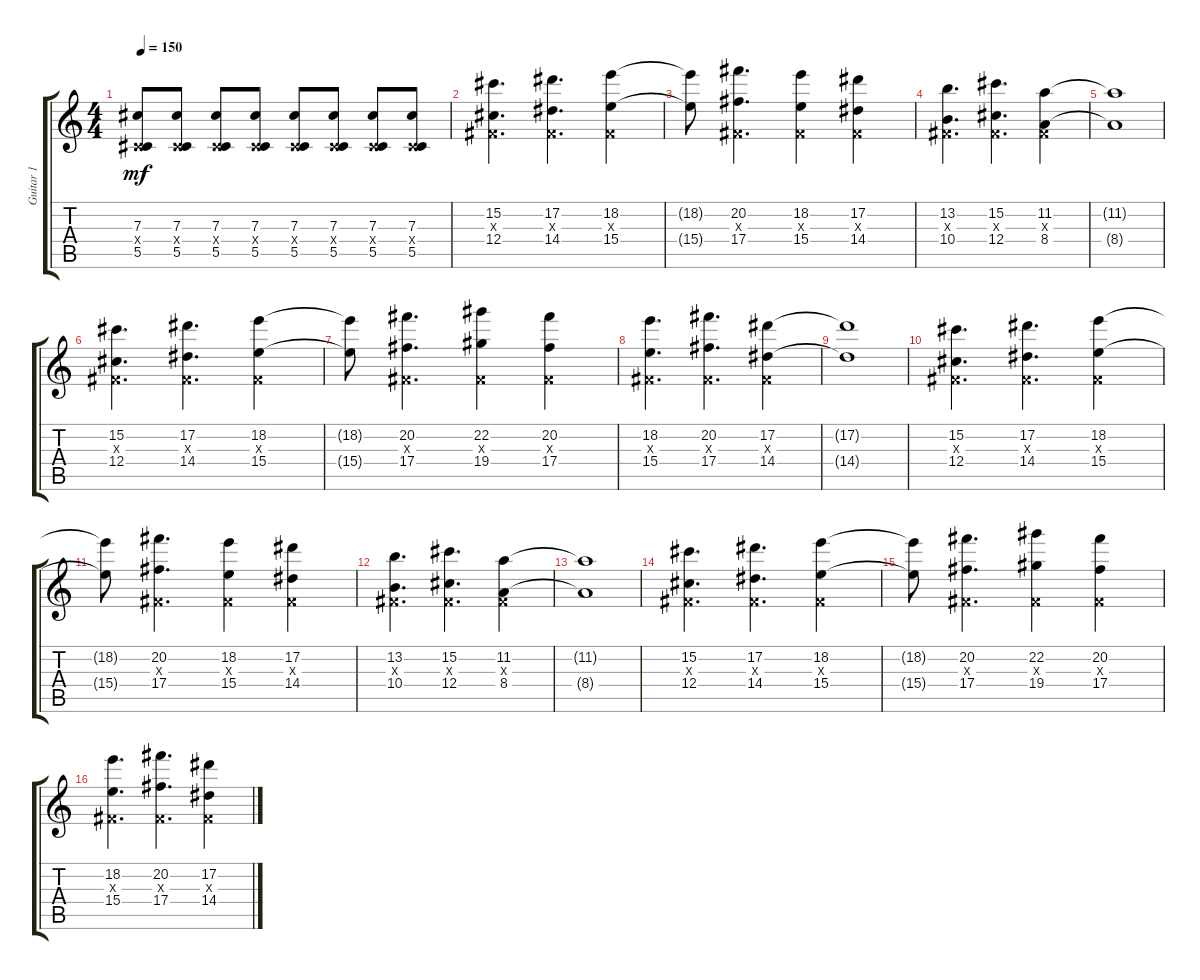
\track ("Guitar 1" "Guitar 1") {instrument acousticguitarsteel}
\staff {score tabs}
\tuning (Eb4 Bb3 Gb3 Db3 Ab2 Db2) {hide}
\ts (4 4)
\tempo 150
\clef g2
\ks c
(7.3 0.4{x} 5.5).8{dy mf} (7.3 0.4{x} 5.5).8 (7.3 0.4{x} 5.5).8 (7.3 0.4{x} 5.5).8 (7.3 0.4{x} 5.5).8 (7.3 0.4{x} 5.5).8 (7.3 0.4{x} 5.5).8 (7.3 0.4{x} 5.5).8 |
(15.2 0.3{x} 12.4).4{d} (17.2 0.3{x} 14.4).4{d} (18.2 0.3{x} 15.4).4 |
(18.2{t} 15.4{t}).8 (20.2 0.3{x} 17.4).4{d} (18.2 0.3{x} 15.4).4 (17.2 0.3{x} 14.4).4 |
(13.2 0.3{x} 10.4).4{d} (15.2 0.3{x} 12.4).4{d} (11.2 0.3{x} 8.4).4 |
(11.2{t} 8.4{t}).1 |
(15.2 0.3{x} 12.4).4{d} (17.2 0.3{x} 14.4).4{d} (18.2 0.3{x} 15.4).4 |
(18.2{t} 15.4{t}).8 (20.2 0.3{x} 17.4).4{d} (22.2 0.3{x} 19.4).4 (20.2 0.3{x} 17.4).4 |
(18.2 0.3{x} 15.4).4{d} (20.2 0.3{x} 17.4).4{d} (17.2 0.3{x} 14.4).4 |
(17.2{t} 14.4{t}).1 |
(15.2 0.3{x} 12.4).4{d} (17.2 0.3{x} 14.4).4{d} (18.2 0.3{x} 15.4).4 |
(18.2{t} 15.4{t}).8 (20.2 0.3{x} 17.4).4{d} (18.2 0.3{x} 15.4).4 (17.2 0.3{x} 14.4).4 |
(13.2 0.3{x} 10.4).4{d} (15.2 0.3{x} 12.4).4{d} (11.2 0.3{x} 8.4).4 |
(11.2{t} 8.4{t}).1 |
(15.2 0.3{x} 12.4).4{d} (17.2 0.3{x} 14.4).4{d} (18.2 0.3{x} 15.4).4 |
(18.2{t} 15.4{t}).8 (20.2 0.3{x} 17.4).4{d} (22.2 0.3{x} 19.4).4 (20.2 0.3{x} 17.4).4 |
(18.2 0.3{x} 15.4).4{d} (20.2 0.3{x} 17.4).4{d} (17.2 0.3{x} 14.4).4
